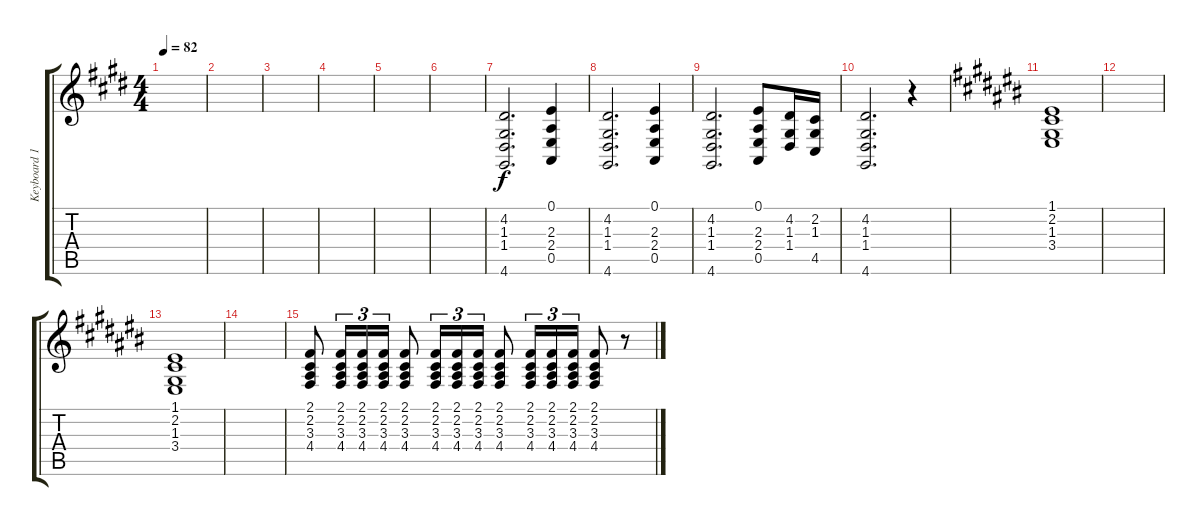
\track ("Keyboard 1" "Keyboard 1") {instrument brasssection}
\staff {score tabs}
\tuning (E4 B3 G3 D3 A2 E2) {hide}
\ts (4 4)
\tempo 82
\clef g2
\ks e
|
|
|
|
|
|
(4.2 1.3 1.4 4.6).2{d} (0.1 2.3 2.4 0.5).4 |
(4.2 1.3 1.4 4.6).2{d} (0.1 2.3 2.4 0.5).4 |
(4.2 1.3 1.4 4.6).2{d} (0.1 2.3 2.4 0.5).8 (4.2 1.3 1.4).16 (2.2 1.3 4.5).16 |
(4.2 1.3 1.4 4.6).2{d} r.4 |
\ks c#
(1.1 2.2 1.3 3.4).1 |
|
(1.1 2.2 1.3 3.4).1 |
|
(2.1 2.2 3.3 4.4).8 (2.1 2.2 3.3 4.4).16{tu (3 2)} (2.1 2.2 3.3 4.4).16{tu (3 2)} (2.1 2.2 3.3 4.4).16{tu (3 2)} (2.1 2.2 3.3 4.4).8 (2.1 2.2 3.3 4.4).16{tu (3 2)} (2.1 2.2 3.3 4.4).16{tu (3 2)} (2.1 2.2 3.3 4.4).16{tu (3 2)} (2.1 2.2 3.3 4.4).8 (2.1 2.2 3.3 4.4).16{tu (3 2)} (2.1 2.2 3.3 4.4).16{tu (3 2)} (2.1 2.2 3.3 4.4).16{tu (3 2)} (2.1 2.2 3.3 4.4).8 r.8
